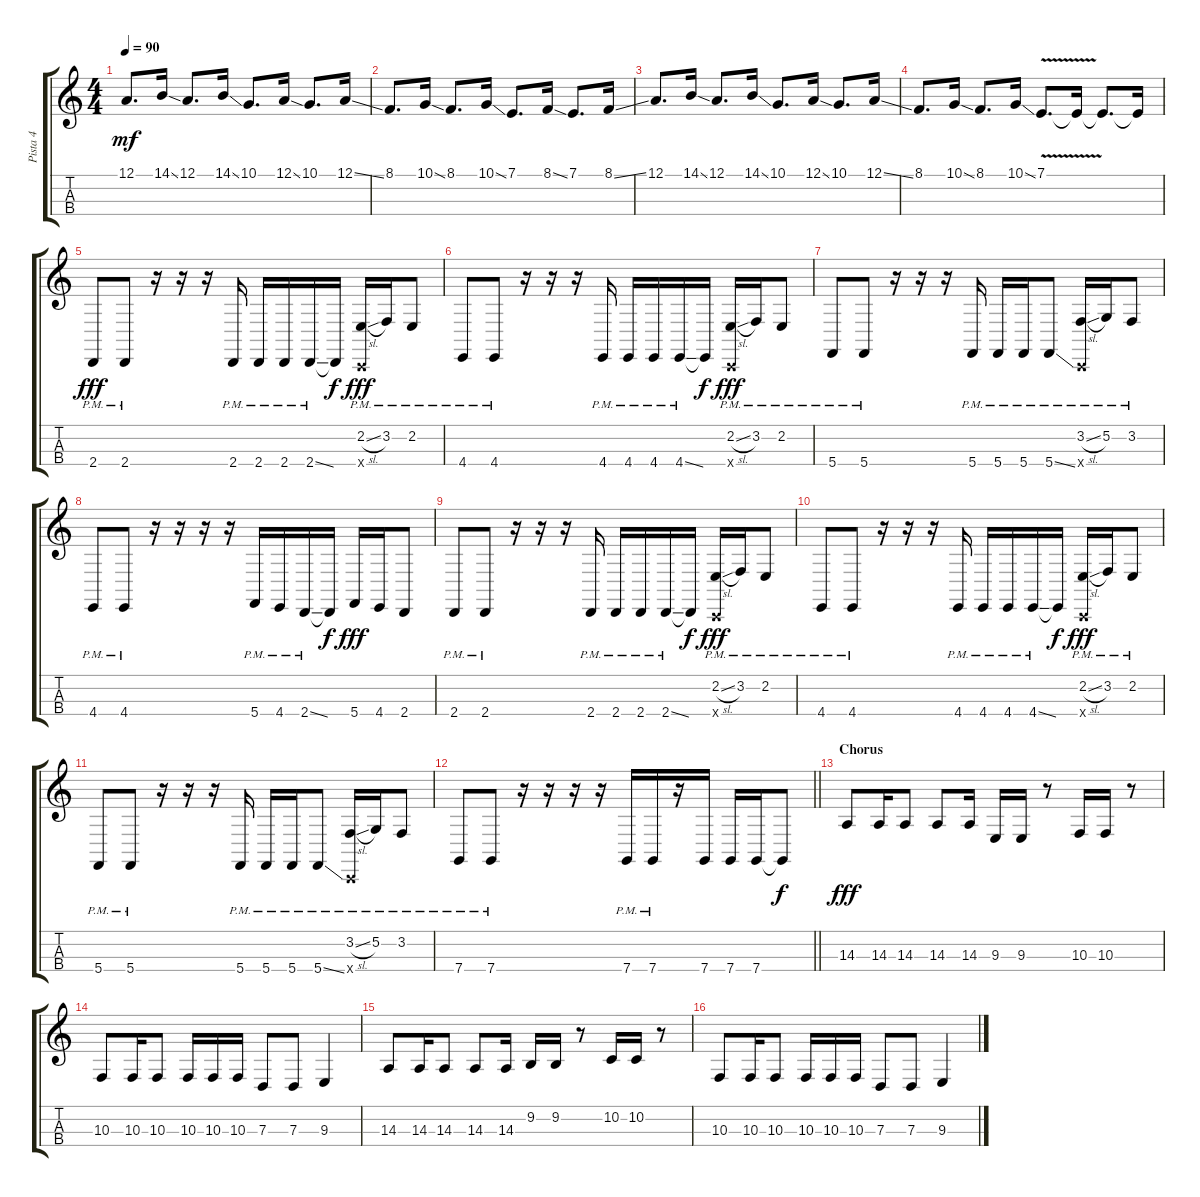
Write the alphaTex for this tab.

\track ("Pista 4" "Pista 4") {instrument cello}
\staff {score tabs}
\tuning (A3 D3 G2 C2) {hide}
\ts (4 4)
\tempo 90
\clef g2
\ks c
12.1.8{d dy mf} 14.1{ss}.16 12.1.8{d} 14.1{ss}.16 10.1.8{d} 12.1{ss}.16 10.1.8{d} 12.1{ss}.16 |
8.1.8{d} 10.1{ss}.16 8.1.8{d} 10.1{ss}.16 7.1.8{d} 8.1{ss}.16 7.1.8{d} 8.1{ss}.16 |
12.1.8{d} 14.1{ss}.16 12.1.8{d} 14.1{ss}.16 10.1.8{d} 12.1{ss}.16 10.1.8{d} 12.1{ss}.16 |
8.1.8{d} 10.1{ss}.16 8.1.8{d} 10.1{ss}.16 7.1{v}.8{d} 7.1{t}.16 7.1{t}.8{d} 7.1{t}.16 |
2.4{pm}.8{dy fff} 2.4{pm}.8 r.16 r.16 r.16 2.4{pm}.16 2.4{pm}.16 2.4{pm}.16 2.4{ss pm}.16 2.4{t}.16{dy f} (2.2{sl pm} 0.4{x}).16{dy fff} 3.2{pm}.16 2.2{pm}.8 |
4.4{pm}.8 4.4{pm}.8 r.16 r.16 r.16 4.4{pm}.16 4.4{pm}.16 4.4{pm}.16 4.4{ss pm}.16 4.4{t}.16{dy f} (2.2{sl pm} 0.4{x}).16{dy fff} 3.2{pm}.16 2.2{pm}.8 |
5.4{pm}.8 5.4{pm}.8 r.16 r.16 r.16 5.4{pm}.16 5.4{pm}.16 5.4{pm}.16 5.4{ss pm}.8 (3.2{sl pm} 0.4{x}).16 5.2{pm}.16 3.2{pm}.8 |
4.4{pm}.8 4.4{pm}.8 r.16 r.16 r.16 r.16 5.4{pm}.16 4.4{pm}.16 2.4{ss pm}.16 2.4{t}.16{dy f} 5.4.16{dy fff} 4.4.16 2.4.8 |
2.4{pm}.8 2.4{pm}.8 r.16 r.16 r.16 2.4{pm}.16 2.4{pm}.16 2.4{pm}.16 2.4{ss pm}.16 2.4{t}.16{dy f} (2.2{sl pm} 0.4{x}).16{dy fff} 3.2{pm}.16 2.2{pm}.8 |
4.4{pm}.8 4.4{pm}.8 r.16 r.16 r.16 4.4{pm}.16 4.4{pm}.16 4.4{pm}.16 4.4{ss pm}.16 4.4{t}.16{dy f} (2.2{sl pm} 0.4{x}).16{dy fff} 3.2{pm}.16 2.2{pm}.8 |
5.4{pm}.8 5.4{pm}.8 r.16 r.16 r.16 5.4{pm}.16 5.4{pm}.16 5.4{pm}.16 5.4{ss pm}.8 (3.2{sl pm} 0.4{x}).16 5.2{pm}.16 3.2{pm}.8 |
\barLineRight lightlight
7.4{pm}.8 7.4{pm}.8 r.16 r.16 r.16 r.16 7.4{pm}.16 7.4{pm}.16 r.16 7.4.16 7.4.16 7.4.16 7.4{t}.8{dy f} |
\section ("" "Chorus")
14.3.8{dy fff} 14.3.16 14.3.8 14.3.8 14.3.16 9.3.16 9.3.16 r.8 10.3.16 10.3.16 r.8 |
10.3.8 10.3.16 10.3.8 10.3.16 10.3.16 10.3.16 7.3.8 7.3.8 9.3.4 |
14.3.8 14.3.16 14.3.8 14.3.8 14.3.16 9.2.16 9.2.16 r.8 10.2.16 10.2.16 r.8 |
10.3.8 10.3.16 10.3.8 10.3.16 10.3.16 10.3.16 7.3.8 7.3.8 9.3.4
